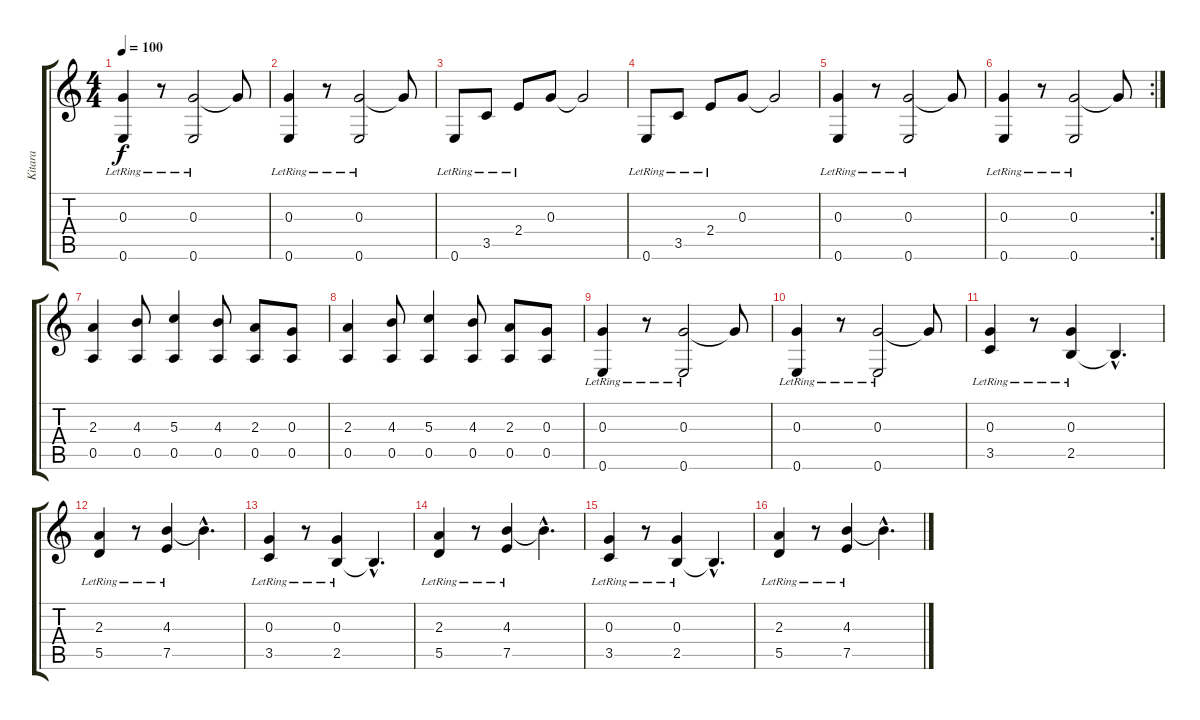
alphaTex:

\track ("Kitara" "Kitara") {instrument electricguitarclean}
\staff {score tabs}
\tuning (E4 B3 G3 D3 A2 E2) {hide}
\ts (4 4)
\tempo 100
\clef g2
\ks c
(0.3{lr} 0.6{lr}).4{dy f} r.8 (0.3{lr} 0.6{lr}).2 0.3{t}.8 |
(0.3{lr} 0.6{lr}).4 r.8 (0.3{lr} 0.6{lr}).2 0.3{t}.8 |
0.6{lr}.8 3.5{lr}.8 2.4{lr}.8 0.3.8 0.3{t}.2 |
0.6{lr}.8 3.5{lr}.8 2.4{lr}.8 0.3.8 0.3{t}.2 |
(0.3{lr} 0.6{lr}).4 r.8 (0.3{lr} 0.6{lr}).2 0.3{t}.8 |
\rc 2
(0.3{lr} 0.6{lr}).4 r.8 (0.3{lr} 0.6{lr}).2 0.3{t}.8 |
(2.3 0.5).4 (4.3 0.5).8 (5.3 0.5).4 (4.3 0.5).8 (2.3 0.5).8 (0.3 0.5).8 |
(2.3 0.5).4 (4.3 0.5).8 (5.3 0.5).4 (4.3 0.5).8 (2.3 0.5).8 (0.3 0.5).8 |
(0.3{lr} 0.6{lr}).4 r.8 (0.3{lr} 0.6{lr}).2 0.3{t}.8 |
(0.3{lr} 0.6{lr}).4 r.8 (0.3{lr} 0.6{lr}).2 0.3{t}.8 |
(0.3{lr} 3.5).4 r.8 (0.3{lr} 2.5).4 2.5{hac t}.4{d} |
(2.3{lr} 5.5).4 r.8 (4.3{lr} 7.5).4 4.3{hac t}.4{d} |
(0.3{lr} 3.5).4 r.8 (0.3{lr} 2.5).4 2.5{hac t}.4{d} |
(2.3{lr} 5.5).4 r.8 (4.3{lr} 7.5).4 4.3{hac t}.4{d} |
(0.3{lr} 3.5).4 r.8 (0.3{lr} 2.5).4 2.5{hac t}.4{d} |
(2.3{lr} 5.5).4 r.8 (4.3{lr} 7.5).4 4.3{hac t}.4{d}
